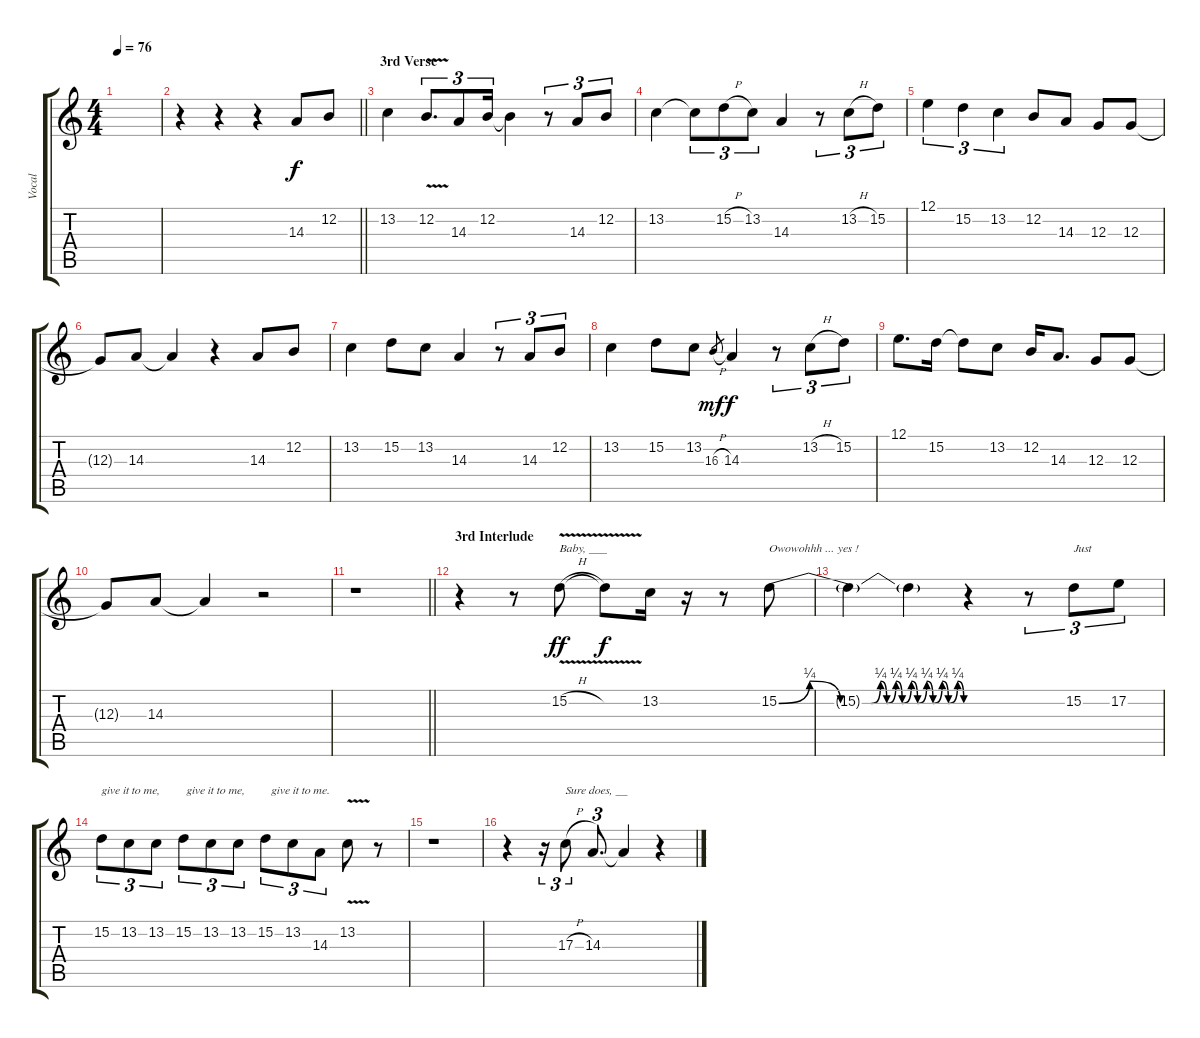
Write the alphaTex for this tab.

\track ("Vocal" "Vocal") {instrument flute}
\staff {score tabs}
\tuning (E4 B3 G3 D3 A2 E2) {hide}
\ts (4 4)
\tempo 76
\clef g2
\ks c
|
\barLineRight lightlight
r.4 r.4 r.4 14.3.8 12.2.8 |
\section ("" "3rd Verse")
13.2.4 12.2{v}.8{d tu (3 2)} 14.3.8{tu (3 2)} 12.2.16{tu (3 2)} 12.2{t}.4 r.8{tu (3 2)} 14.3.8{tu (3 2)} 12.2.8{tu (3 2)} |
13.2.4 13.2{t}.8{tu (3 2)} 15.2{h}.8{tu (3 2)} 13.2.8{tu (3 2)} 14.3.4 r.8{tu (3 2)} 13.2{h}.8{tu (3 2)} 15.2.8{tu (3 2)} |
12.1.4{tu (3 2)} 15.2.4{tu (3 2)} 13.2.4{tu (3 2)} 12.2.8 14.3.8 12.3.8 12.3.8 |
12.3{t}.8 14.3.8 14.3{t}.4 r.4 14.3.8 12.2.8 |
13.2.4 15.2.8 13.2.8 14.3.4 r.8{tu (3 2)} 14.3.8{tu (3 2)} 12.2.8{tu (3 2)} |
13.2.4 15.2.8 13.2.8 16.3{h}.8{gr dy mf} 14.3.4{dy f} r.8{tu (3 2)} 13.2{h}.8{tu (3 2)} 15.2.8{tu (3 2)} |
12.1.8{d} 15.2.16 15.2{t}.8 13.2.8 12.2.16 14.3.8{d} 12.3.8 12.3.8 |
12.3{t}.8 14.3.8 14.3{t}.4 r.2 |
\barLineRight lightlight
r.1 |
\section ("" "3rd Interlude")
r.4 r.8 15.2{v h}.8{txt "Baby, ___" dy ff} 15.2{t}.8{dy f} 13.2.16 r.16 r.8 15.2{be (custom 0 0 10 1 20 0 30 0 33 1 35 0 38 1 40 0 43 1 45 0 48 1 50 0 53 1 55 0 58 1 60 0)}.8{txt "Owowohhh ... yes !"} |
15.2{t}.4 15.2{t}.4 r.4 r.8{tu (3 2)} 15.2.8{tu (3 2) txt "Just"} 17.2.8{tu (3 2)} |
15.2.8{tu (3 2) txt "give it to me,"} 13.2.8{tu (3 2)} 13.2.8{tu (3 2)} 15.2.8{tu (3 2) txt " give it to me,"} 13.2.8{tu (3 2)} 13.2.8{tu (3 2)} 15.2.8{tu (3 2) txt "  give it to me."} 13.2.8{tu (3 2)} 14.3.8{tu (3 2)} 13.2{v}.8 r.8 |
r.1 |
r.4 r.16{tu (3 2)} 17.3{h}.8{tu (3 2) txt "Sure does, __"} 14.3.8{d tu (3 2)} 14.3{t}.4 r.4
